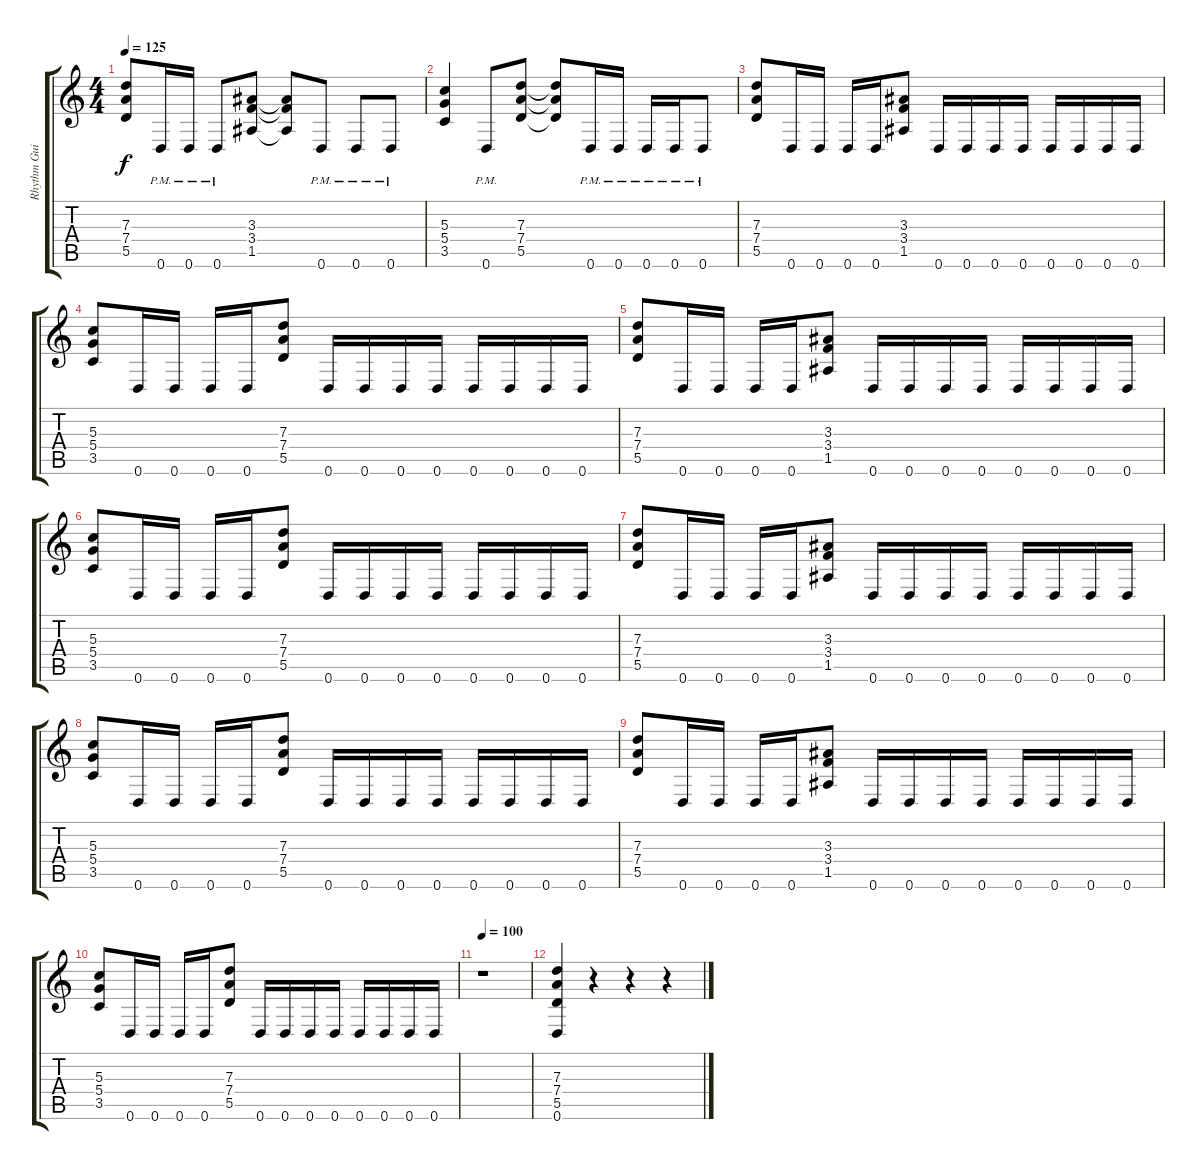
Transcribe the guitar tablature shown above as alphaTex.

\track ("Rhythm Guitar" "Rhythm Gui") {instrument distortionguitar}
\staff {score tabs}
\tuning (E4 B3 G3 D3 A2 D2) {hide}
\ts (4 4)
\tempo 125
\clef g2
\ks c
(7.3 7.4 5.5).8{dy f} 0.6{pm}.16 0.6{pm}.16 0.6{pm}.8 (3.3 3.4 1.5).8 (3.3{t} 3.4{t} 1.5{t}).8 0.6{pm}.8 0.6{pm}.8 0.6{pm}.8 |
(5.3 5.4 3.5).4 0.6{pm}.8 (7.3 7.4 5.5).8 (7.3{t} 7.4{t} 5.5{t}).8 0.6{pm}.16 0.6{pm}.16 0.6{pm}.16 0.6{pm}.16 0.6{pm}.8 |
(7.3 7.4 5.5).8 0.6.16 0.6.16 0.6.16 0.6.16 (3.3 3.4 1.5).8 0.6.16 0.6.16 0.6.16 0.6.16 0.6.16 0.6.16 0.6.16 0.6.16 |
(5.3 5.4 3.5).8 0.6.16 0.6.16 0.6.16 0.6.16 (7.3 7.4 5.5).8 0.6.16 0.6.16 0.6.16 0.6.16 0.6.16 0.6.16 0.6.16 0.6.16 |
(7.3 7.4 5.5).8 0.6.16 0.6.16 0.6.16 0.6.16 (3.3 3.4 1.5).8 0.6.16 0.6.16 0.6.16 0.6.16 0.6.16 0.6.16 0.6.16 0.6.16 |
(5.3 5.4 3.5).8 0.6.16 0.6.16 0.6.16 0.6.16 (7.3 7.4 5.5).8 0.6.16 0.6.16 0.6.16 0.6.16 0.6.16 0.6.16 0.6.16 0.6.16 |
(7.3 7.4 5.5).8 0.6.16 0.6.16 0.6.16 0.6.16 (3.3 3.4 1.5).8 0.6.16 0.6.16 0.6.16 0.6.16 0.6.16 0.6.16 0.6.16 0.6.16 |
(5.3 5.4 3.5).8 0.6.16 0.6.16 0.6.16 0.6.16 (7.3 7.4 5.5).8 0.6.16 0.6.16 0.6.16 0.6.16 0.6.16 0.6.16 0.6.16 0.6.16 |
(7.3 7.4 5.5).8 0.6.16 0.6.16 0.6.16 0.6.16 (3.3 3.4 1.5).8 0.6.16 0.6.16 0.6.16 0.6.16 0.6.16 0.6.16 0.6.16 0.6.16 |
(5.3 5.4 3.5).8 0.6.16 0.6.16 0.6.16 0.6.16 (7.3 7.4 5.5).8 0.6.16 0.6.16 0.6.16 0.6.16 0.6.16 0.6.16 0.6.16 0.6.16 |
\tempo 100
r.1 |
(7.3 7.4 5.5 0.6).4 r.4 r.4 r.4
